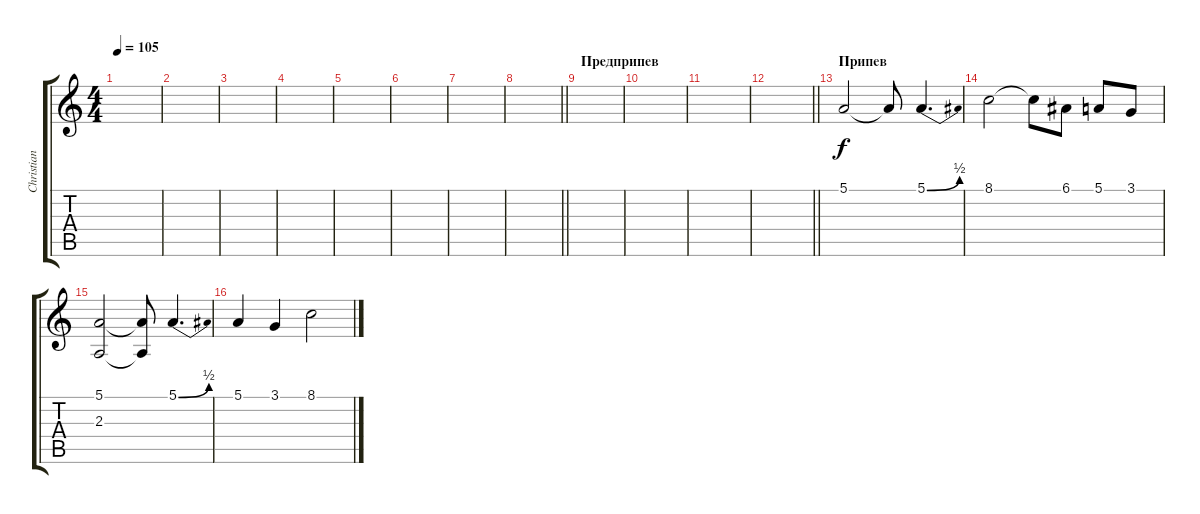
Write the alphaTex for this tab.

\track ("Christian Lorenz" "Christian ") {instrument stringensemble1}
\staff {score tabs}
\tuning (E4 C4 G3 C3 G2 C2) {hide}
\ts (4 4)
\tempo 105
\clef g2
\ks c
|
|
|
|
|
|
|
\barLineRight lightlight
|
\section ("" "Предприпев")
|
|
|
\barLineRight lightlight
|
\section ("" "Припев")
5.1.2 5.1{t}.8 5.1{be (bend 0 0 60 2)}.4{d} |
8.1.2 8.1{t}.8 6.1.8 5.1.8 3.1.8 |
(5.1 2.3).2 (5.1{t} 2.3{t}).8 5.1{be (bend 0 0 60 2)}.4{d} |
5.1.4 3.1.4 8.1.2
